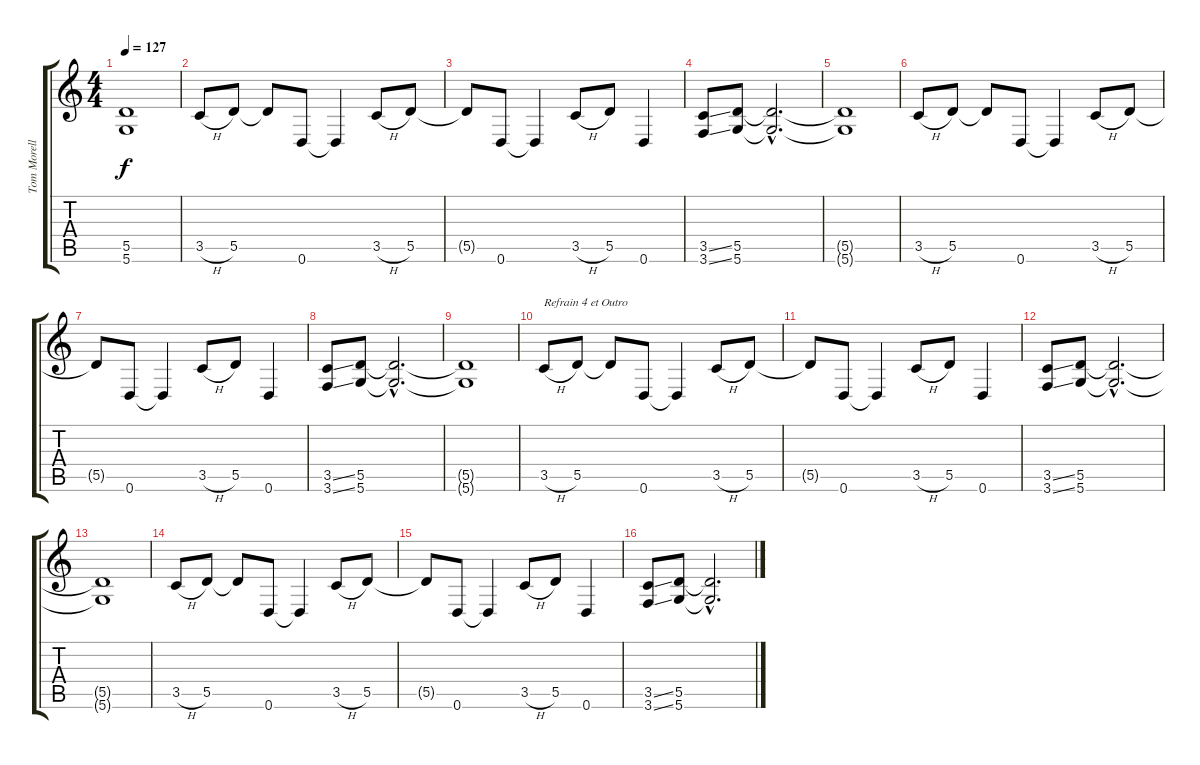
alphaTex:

\track ("Tom Morello" "Tom Morell") {instrument distortionguitar}
\staff {score tabs}
\tuning (E4 B3 G3 D3 A2 D2) {hide}
\ts (4 4)
\tempo 127
\clef g2
\ks c
(5.5{t} 5.6{t}).1{dy f} |
3.5{h}.8 5.5.8 5.5{t}.8 0.6.8 0.6{t}.4 3.5{h}.8 5.5.8 |
5.5{t}.8 0.6.8 0.6{t}.4 3.5{h}.8 5.5.8 0.6.4 |
(3.5{ss} 3.6{ss}).8 (5.5 5.6).8 (5.5{hac t} 5.6{hac t}).2{d} |
(5.5{t} 5.6{t}).1 |
3.5{h}.8 5.5.8 5.5{t}.8 0.6.8 0.6{t}.4 3.5{h}.8 5.5.8 |
5.5{t}.8 0.6.8 0.6{t}.4 3.5{h}.8 5.5.8 0.6.4 |
(3.5{ss} 3.6{ss}).8 (5.5 5.6).8 (5.5{hac t} 5.6{hac t}).2{d} |
(5.5{t} 5.6{t}).1 |
3.5{h}.8{txt "Refrain 4 et Outro"} 5.5.8 5.5{t}.8 0.6.8 0.6{t}.4 3.5{h}.8 5.5.8 |
5.5{t}.8 0.6.8 0.6{t}.4 3.5{h}.8 5.5.8 0.6.4 |
(3.5{ss} 3.6{ss}).8 (5.5 5.6).8 (5.5{hac t} 5.6{hac t}).2{d} |
(5.5{t} 5.6{t}).1 |
3.5{h}.8 5.5.8 5.5{t}.8 0.6.8 0.6{t}.4 3.5{h}.8 5.5.8 |
5.5{t}.8 0.6.8 0.6{t}.4 3.5{h}.8 5.5.8 0.6.4 |
(3.5{ss} 3.6{ss}).8 (5.5 5.6).8 (5.5{hac t} 5.6{hac t}).2{d}
